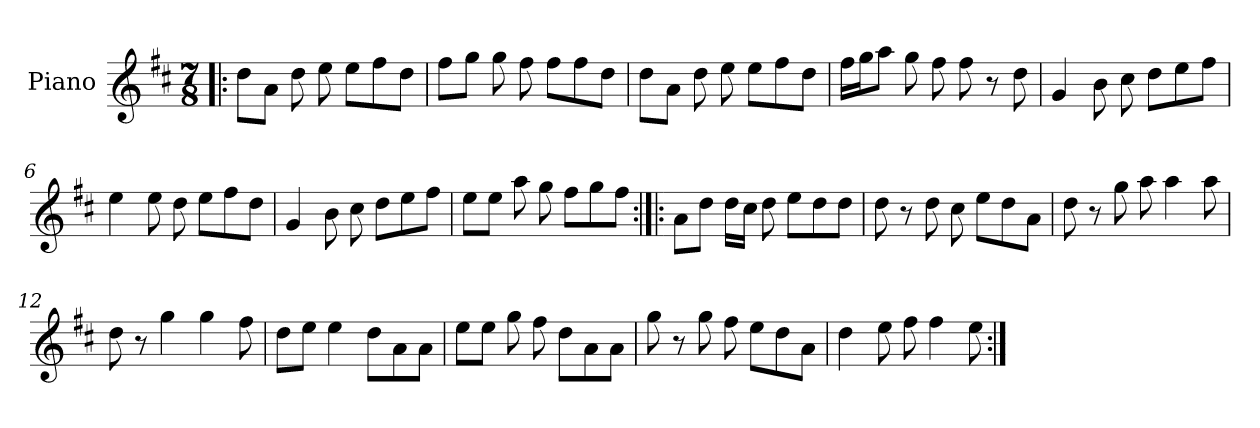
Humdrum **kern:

**kern
*part1
*staff1
*I"Piano
*I'Pno
*clefG2
*k[f#c#]
*D:
*M7/8
=1!|:
8dd\L
8a\J
8dd\
8ee\
8ee\L
8ff#\
8dd\J
=2
8ff#\L
8gg\J
8gg\
8ff#\
8ff#\L
8ff#\
8dd\J
=3
8dd\L
8a\J
8dd\
8ee\
8ee\L
8ff#\
8dd\J
=4
16ff#\LL
16gg\J
8aa\J
8gg\
8ff#\
8ff#\
8r
8dd\
=5
4g/
8b\
8cc#\
8dd\L
8ee\
8ff#\J
=6
4ee\
8ee\
8dd\
8ee\L
8ff#\
8dd\J
=7
4g/
8b\
8cc#\
8dd\L
8ee\
8ff#\J
=8
8ee\L
8ee\J
8aa\
8gg\
8ff#\L
8gg\
8ff#\J
=9:|!|:
8a\L
8dd\J
16dd\LL
16cc#\JJ
8dd\
8ee\L
8dd\
8dd\J
=10
8dd\
8r
8dd\
8cc#\
8ee\L
8dd\
8a\J
=11
8dd\
8r
8gg\
8aa\
4aa\
8aa\
=12
8dd\
8r
4gg\
4gg\
8ff#\
=13
8dd\L
8ee\J
4ee\
8dd\L
8a\
8a\J
=14
8ee\L
8ee\J
8gg\
8ff#\
8dd\L
8a\
8a\J
=15
8gg\
8r
8gg\
8ff#\
8ee\L
8dd\
8a\J
=16
4dd\
8ee\
8ff#\
4ff#\
8ee\
=:|!
*-
